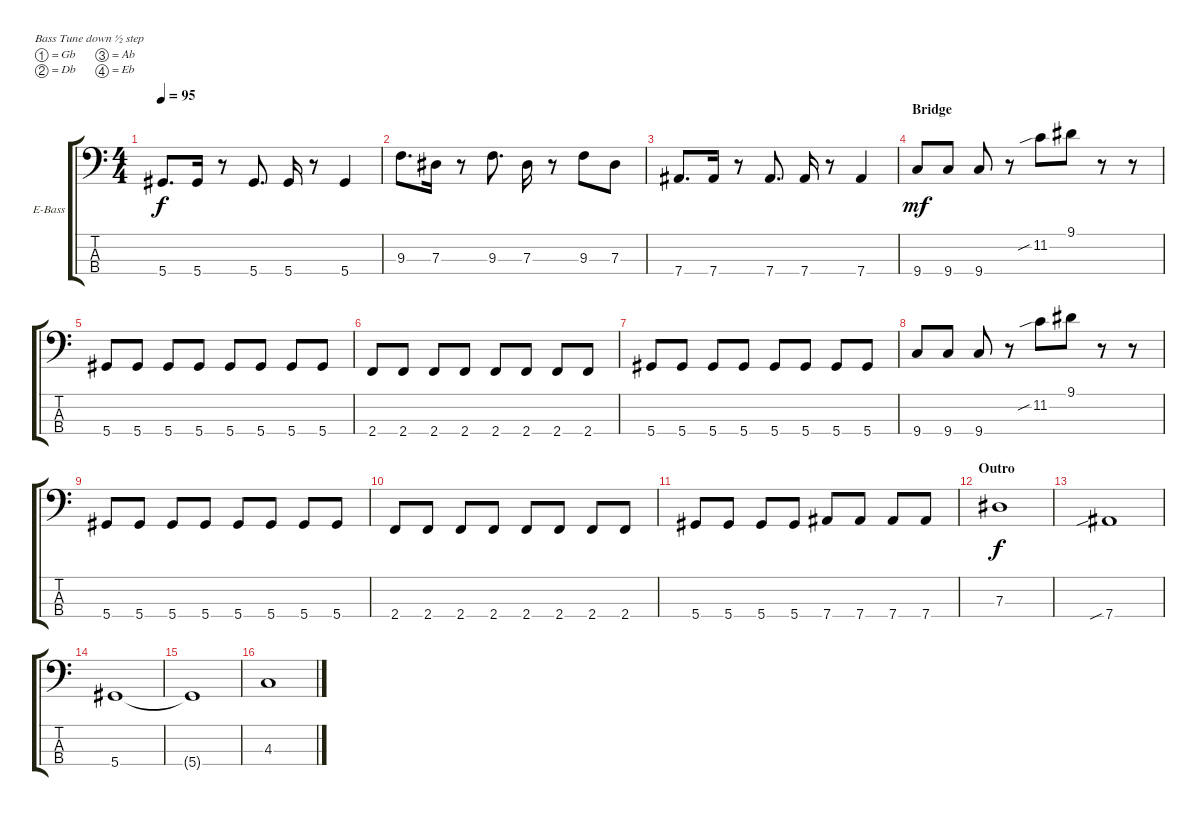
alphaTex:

\defaultSystemsLayout 4
\bracketExtendMode groupsimilarinstruments
\firstSystemTrackNameOrientation horizontal
\otherSystemsTrackNameOrientation horizontal
\track ("Bass [Ryota]" "E-Bass") {instrument electricbassfinger}
\staff {score tabs}
\tuning (Gb2 Db2 Ab1 Eb1)
\ts (4 4)
\tempo 95
\clef f4
\ks c
5.4.8{d dy f} 5.4.16 r.8 5.4.8{d} 5.4.16 r.8 5.4.4 |
9.3.8{d} 7.3.16 r.8 9.3.8{d} 7.3.16 r.8 9.3.8 7.3.8 |
7.4.8{d} 7.4.16 r.8 7.4.8{d} 7.4.16 r.8 7.4.4 |
\section ("" "Bridge")
9.4.8{dy mf} 9.4.8 9.4.8 r.8 11.2{sib}.8 9.1.8 r.8 r.8 |
5.4.8 5.4.8 5.4.8 5.4.8 5.4.8 5.4.8 5.4.8 5.4.8 |
2.4.8 2.4.8 2.4.8 2.4.8 2.4.8 2.4.8 2.4.8 2.4.8 |
5.4.8 5.4.8 5.4.8 5.4.8 5.4.8 5.4.8 5.4.8 5.4.8 |
9.4.8 9.4.8 9.4.8 r.8 11.2{sib}.8 9.1.8 r.8 r.8 |
5.4.8 5.4.8 5.4.8 5.4.8 5.4.8 5.4.8 5.4.8 5.4.8 |
2.4.8 2.4.8 2.4.8 2.4.8 2.4.8 2.4.8 2.4.8 2.4.8 |
5.4.8 5.4.8 5.4.8 5.4.8 7.4.8 7.4.8 7.4.8 7.4.8 |
\section ("" "Outro")
7.3.1{dy f} |
7.4{sib}.1 |
5.4.1 |
5.4{t}.1 |
4.3.1
